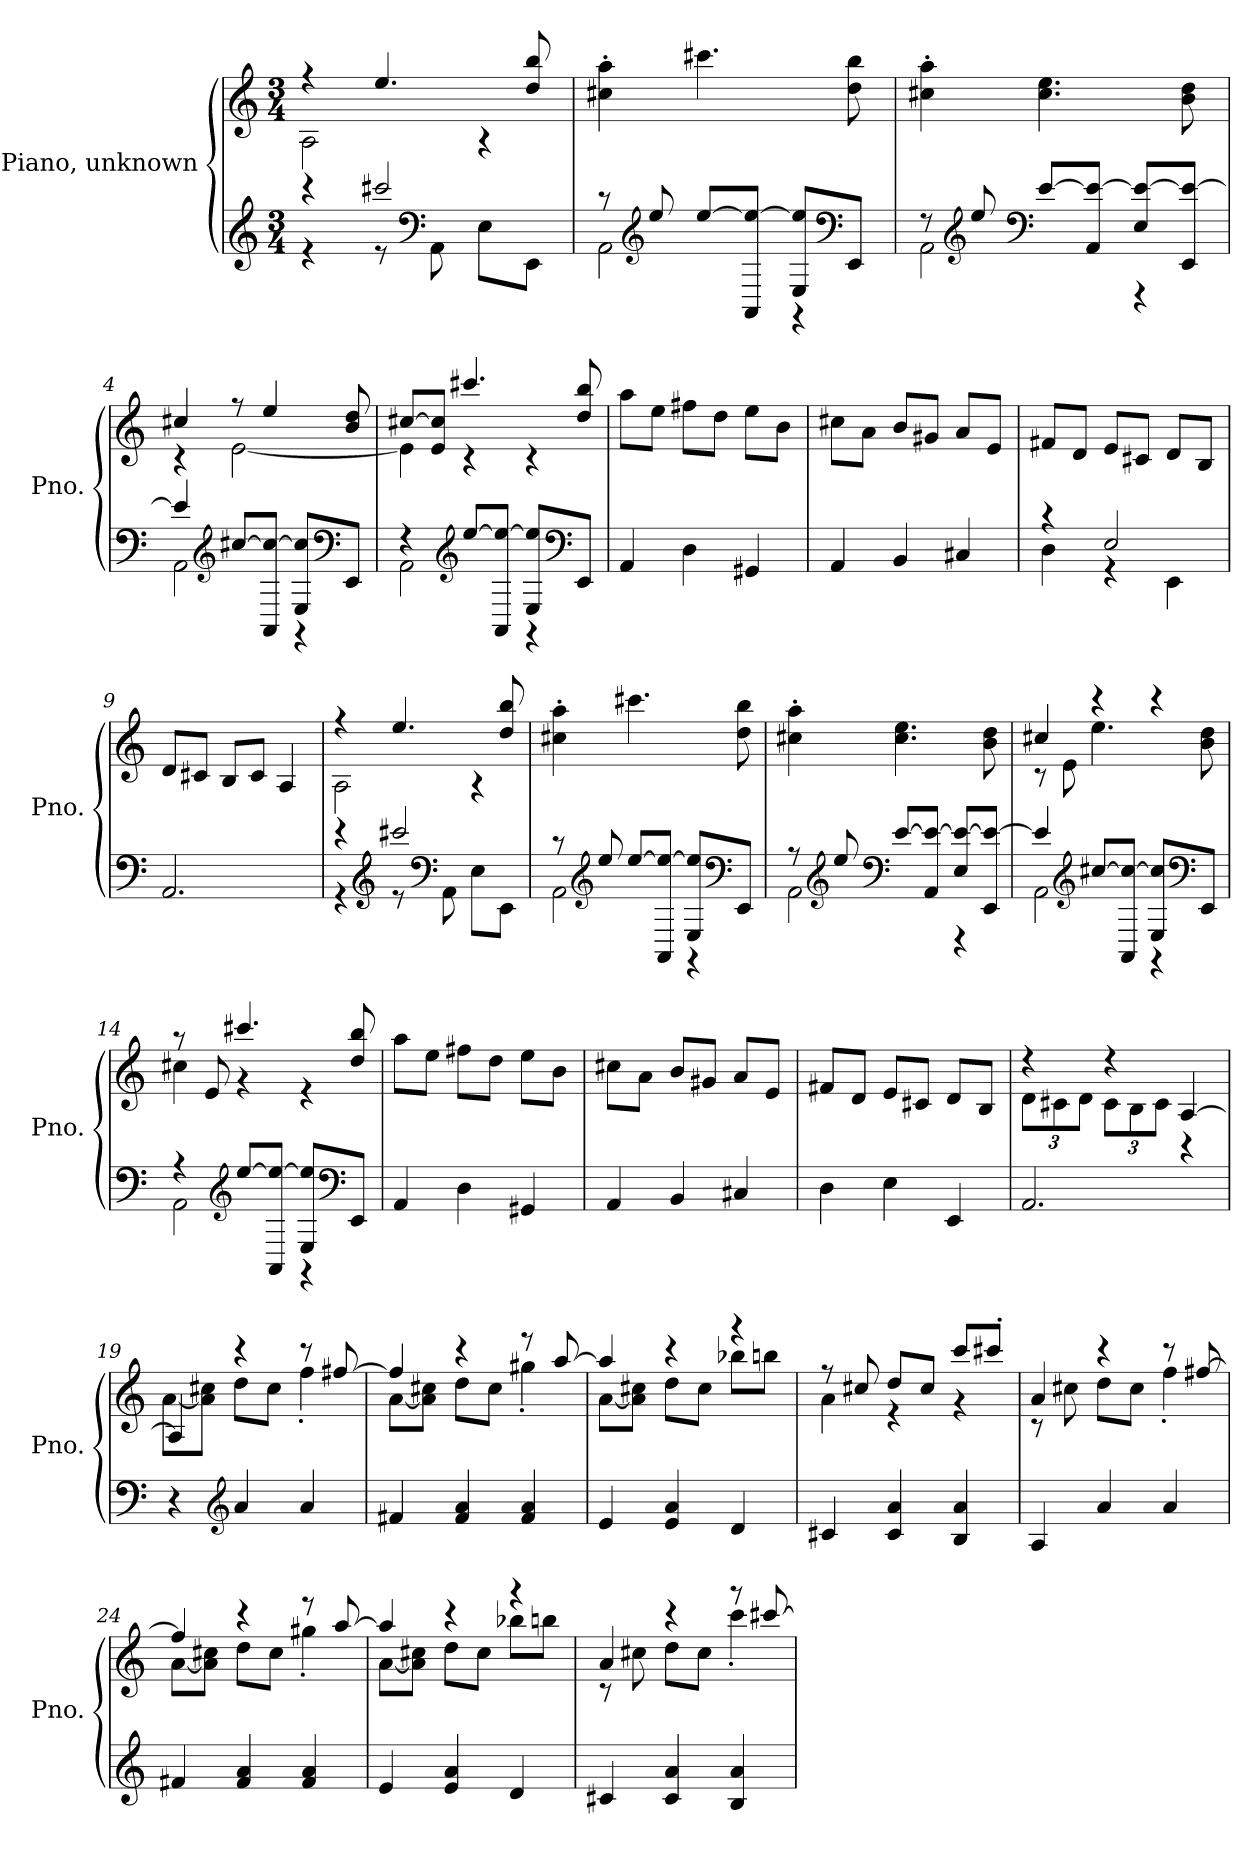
**kern	**kern
*part1	*part1
*staff2	*staff1
*I"Piano, unknown	*
*I'Pno.	*
*clefG2	*clefG2
*k[]	*k[]
*M3/4	*M3/4
*MM200	*MM200
=1	=1
*^	*^
4r	4r	4r	2A\
2ccc#X/	8r	4.ee/	.
*clefF4	*	*	*
.	8AA\	.	.
.	8E\L	.	4r
.	8EE\J	8dd/ 8bb/	.
*	*	*v	*v
=2	=2	=2
8r	2AA\	4cc#X\' 4aa\'
*clefG2	*	*
8ee/	.	.
[8ee/L	.	4.ccc#X\
8AA/ 8ee/_J	.	.
8E/ 8ee/]L	4r	.
*clefF4	*	*
8EE/J	.	8dd\ 8bb\
=3	=3	=3
8r	2AA\	4cc#X\' 4aa\'
*clefG2	*	*
8ee/	.	.
*clefF4	*	*
[8e/L	.	4.cc#\ 4.ee\
8AA/ 8e/_J	.	.
8E/ 8e/_L	4r	.
8EE/ 8e/_J	.	8b\ 8dd\
!!LO:LB:g=z
=4	=4	=4
*	*	*^
4e/]	2AA\	4cc#X/	4r
*clefG2	*	*	*
[8cc#X/L	.	8r	[2e\
8AA/ 8cc#/_J	.	4ee/	.
8E/ 8cc#/]L	4r	.	.
*clefF4	*	*	*
8EE/J	.	8b/ 8dd/	.
=5	=5	=5	=5
4r	2AA\	[8cc#X/L	4e\]
.	.	8e/ 8cc#/]J	.
*clefG2	*	*	*
[8ee/L	.	4.ccc#X/	4r
8AA/ 8ee/_J	.	.	.
8E/ 8ee/]L	4r	.	4r
*clefF4	*	*	*
8EE/J	.	8dd/ 8bb/	.
*v	*v	*	*
*	*v	*v
=6	=6
4AA/	8aa\L
.	8ee\J
4D\	8ff#X\L
.	8dd\J
4GG#X/	8ee\L
.	8b\J
=7	=7
4AA/	8cc#X\L
.	8a\J
4BB/	8b/L
.	8g#X/J
4C#X/	8a/L
.	8e/J
!!LO:LB:g=z
=8	=8
*^	*
4r	4D\	8f#X/L
.	.	8d/J
2E/	4r	8e/L
.	.	8c#X/J
.	4EE\	8d/L
.	.	8B/J
*v	*v	*
=9	=9
2.AA/	8d/L
.	8c#X/J
.	8B/L
.	8c#/J
.	4A/
=10	=10
*^	*^
4r	4r	4r	2A\
*clefG2	*	*	*
2ccc#X/	8r	4.ee/	.
*clefF4	*	*	*
.	8AA\	.	.
.	8E\L	.	4r
.	8EE\J	8dd/ 8bb/	.
*	*	*v	*v
=11	=11	=11
8r	2AA\	4cc#X\' 4aa\'
*clefG2	*	*
8ee/	.	.
[8ee/L	.	4.ccc#X\
8AA/ 8ee/_J	.	.
8E/ 8ee/]L	4r	.
*clefF4	*	*
8EE/J	.	8dd\ 8bb\
!!LO:LB:g=z
=12	=12	=12
8r	2AA\	4cc#X\' 4aa\'
*clefG2	*	*
8ee/	.	.
*clefF4	*	*
[8e/L	.	4.cc#\ 4.ee\
8AA/ 8e/_J	.	.
8E/ 8e/_L	4r	.
8EE/ 8e/_J	.	8b\ 8dd\
=13	=13	=13
*	*	*^
4e/]	2AA\	4cc#X/	8r
.	.	.	8e\
*clefG2	*	*	*
[8cc#X/L	.	4r	4.ee\
8AA/ 8cc#/_J	.	.	.
8E/ 8cc#/]L	4r	4r	.
*clefF4	*	*	*
8EE/J	.	.	8b\ 8dd\
=14	=14	=14	=14
4r	2AA\	8r	4cc#X\
.	.	8e/	.
*clefG2	*	*	*
[8ee/L	.	4.ccc#X/	4r
8AA/ 8ee/_J	.	.	.
8E/ 8ee/]L	4r	.	4r
*clefF4	*	*	*
8EE/J	.	8dd/ 8bb/	.
*v	*v	*	*
*	*v	*v
=15	=15
4AA/	8aa\L
.	8ee\J
4D\	8ff#X\L
.	8dd\J
4GG#X/	8ee\L
.	8b\J
!!LO:LB:g=z
=16	=16
4AA/	8cc#X\L
.	8a\J
4BB/	8b/L
.	8g#X/J
4C#X/	8a/L
.	8e/J
=17	=17
4D\	8f#X/L
.	8d/J
4E\	8e/L
.	8c#X/J
4EE/	8d/L
.	8B/J
=18	=18
*	*^
*	*	*Xbrackettup
2.AA/	4r	12d\L
.	.	12c#X\
.	.	12d\J
.	4r	12c#\L
.	.	12B\
.	.	12c#\J
.	[4A/	4r
=19	=19	=19
4r	4A/]	[8a\L
.	.	8a\] 8cc#X\J
*clefG2	*	*
4a/	4r	8dd\L
.	.	8cc#\J
4a/	8r	4ff'\
.	[8ff#X/	.
=20	=20	=20
4f#X/	4ff#/]	[8a\L
.	.	8a\] 8cc#X\J
4f#/ 4a/	4r	8dd\L
.	.	8cc#\J
4f#/ 4a/	8r	4gg#X'\
.	[8aa/	.
!!LO:LB:g=z	!!
=21	=21	=21
4e/	4aa/]	[8a\L
.	.	8a\] 8cc#X\J
4e/ 4a/	4r	8dd\L
.	.	8cc#\J
4d/	4r	8bb-X\L
.	.	8bbn\J
=22	=22	=22
4c#X/	8r	4a\
.	8cc#X/	.
4c#/ 4a/	8dd/L	4r
.	8cc#/J	.
4B/ 4a/	8ccc/L	4r
.	8ccc#X'/J	.
=23	=23	=23
4A/	4a/	8r
.	.	8cc#X\
4a/	4r	8dd\L
.	.	8cc#\J
4a/	8r	4ff'\
.	[8ff#X/	.
=24	=24	=24
4f#X/	4ff#/]	[8a\L
.	.	8a\] 8cc#X\J
4f#/ 4a/	4r	8dd\L
.	.	8cc#\J
4f#/ 4a/	8r	4gg#X'\
.	[8aa/	.
=25	=25	=25
4e/	4aa/]	[8a\L
.	.	8a\] 8cc#X\J
4e/ 4a/	4r	8dd\L
.	.	8cc#\J
4d/	4r	8bb-X\L
.	.	8bbn\J
!!LO:PB:g=z	!!
=26	=26	=26
4c#X/	4a/	8r
.	.	8cc#X\
4c#/ 4a/	4r	8dd\L
.	.	8cc#\J
4B/ 4a/	8r	4ccc'\
.	[8ccc#X/	.
*	*v	*v
=	=
*-	*-
